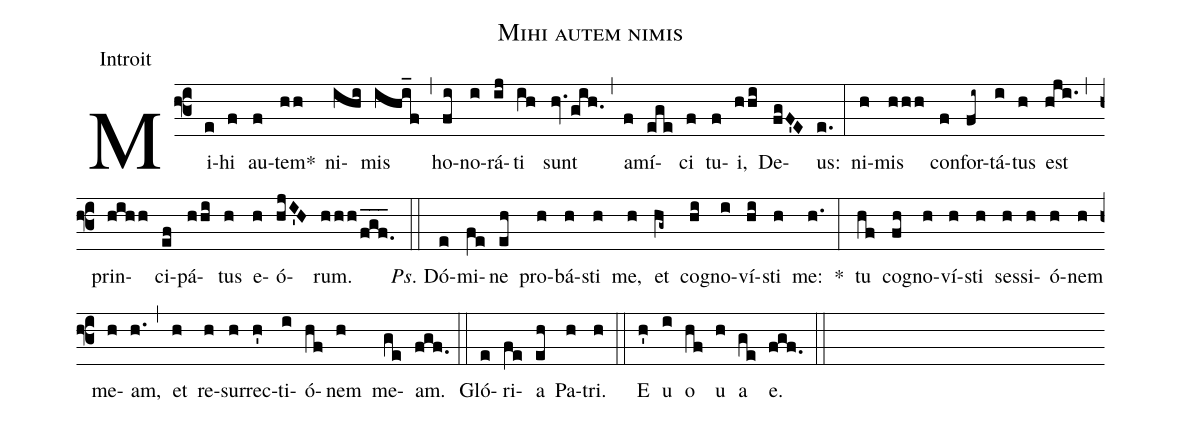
name:Mihi autem nimis;
office-part:Introit;
%%
(f3) Mi(e)hi(f) au(f)tem*(hh) ni(ihi)mis(ihi_f) (,)
ho(fi)no(i)rá(ij)ti(ih) sunt(hv.gih.) (,)
a(f)mí(ege)ci(f) tu(f)i,(hhi) De(fgF'E)us:(e.) (:)

ni(h)mis(hhh) con(f)for(fi~)tá(i)tus(h) est(hji.) (,)
prin(hihh)ci(ef)pá(hhi)tus(h) e(h)ó(hjI'H)rum.(hhh/fgf.___) (::)

<i>Ps</i>. Dó(e)mi(fe)ne(eh) pro(h)bá(h)sti(h) me,(h) et(hg~) co(hi)gno(i)ví(hi)sti(h) me:(h.) *(:)
tu(hf) co(fh)gno(h)ví(h)sti(h) ses(h)si(h)ó(h)nem(h) me(h)am,(h.) (,)
et(h) re(h)sur(h)rec(h')ti(i)ó(hf)nem(h) me(ge)am.(fgf.) (::)
Gló(e)ri(fe)a(eh) Pa(h)tri.(h) (::)
<eu>E(h') u(i) o(hf) u(h) a(ge) e.</eu>(fgf.) (::)
